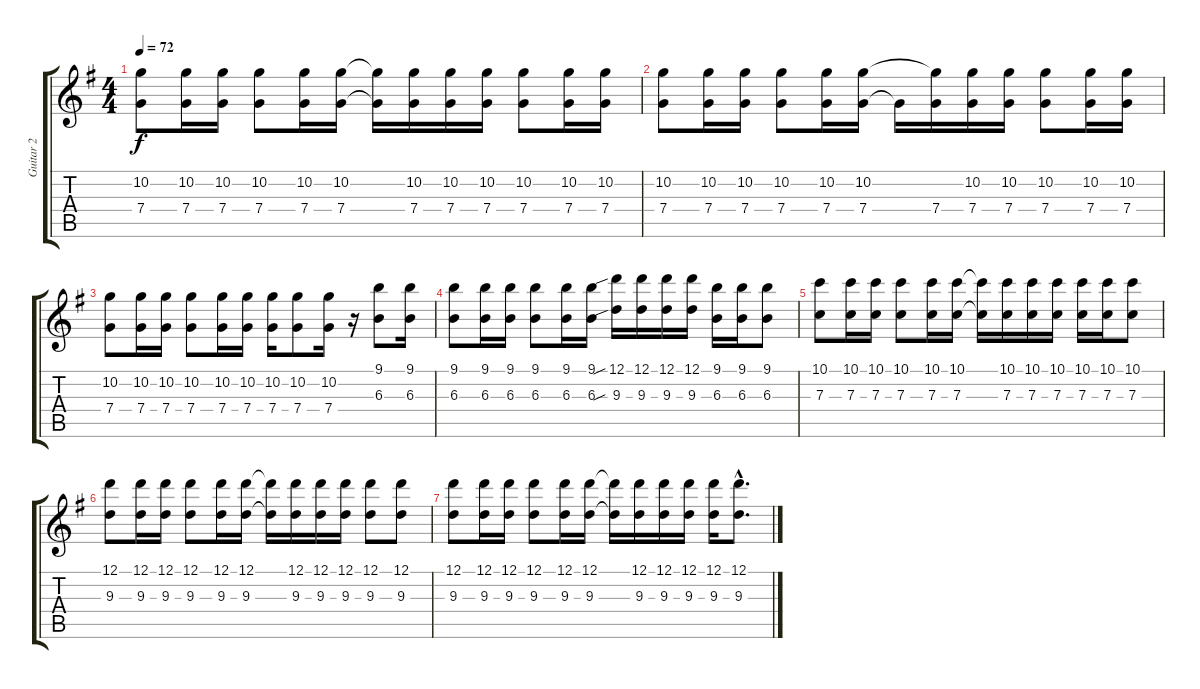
\track ("Guitar 2" "Guitar 2") {instrument distortionguitar}
\staff {score tabs}
\tuning (D4 A3 F3 C3 G2 C2) {hide}
\ts (4 4)
\tempo 72
\clef g2
\ks g
(10.2 7.4).8{dy f} (10.2 7.4).16 (10.2 7.4).16 (10.2 7.4).8 (10.2 7.4).16 (10.2 7.4).16 (10.2{t} 7.4{t}).16 (10.2 7.4).16 (10.2 7.4).16 (10.2 7.4).16 (10.2 7.4).8 (10.2 7.4).16 (10.2 7.4).16 |
(10.2 7.4).8 (10.2 7.4).16 (10.2 7.4).16 (10.2 7.4).8 (10.2 7.4).16 (10.2 7.4).16 7.4{t}.16 (10.2{t} 7.4).16 (10.2 7.4).16 (10.2 7.4).16 (10.2 7.4).8 (10.2 7.4).16 (10.2 7.4).16 |
(10.2 7.4).8 (10.2 7.4).16 (10.2 7.4).16 (10.2 7.4).8 (10.2 7.4).16 (10.2 7.4).16 (10.2 7.4).16 (10.2 7.4).8 (10.2 7.4).16 r.16 (9.1 6.3).8 (9.1 6.3).16 |
(9.1 6.3).8 (9.1 6.3).16 (9.1 6.3).16 (9.1 6.3).8 (9.1 6.3).16 (9.1 6.3).16 (12.1{sib} 9.3{sib}).16 (12.1 9.3).16 (12.1 9.3).16 (12.1 9.3).16 (9.1 6.3).16 (9.1 6.3).16 (9.1 6.3).8 |
(10.1 7.3).8 (10.1 7.3).16 (10.1 7.3).16 (10.1 7.3).8 (10.1 7.3).16 (10.1 7.3).16 (10.1{t} 7.3{t}).16 (10.1 7.3).16 (10.1 7.3).16 (10.1 7.3).16 (10.1 7.3).16 (10.1 7.3).16 (10.1 7.3).8 |
(12.1 9.3).8 (12.1 9.3).16 (12.1 9.3).16 (12.1 9.3).8 (12.1 9.3).16 (12.1 9.3).16 (12.1{t} 9.3{t}).16 (12.1 9.3).16 (12.1 9.3).16 (12.1 9.3).16 (12.1 9.3).8 (12.1 9.3).8 |
(12.1 9.3).8 (12.1 9.3).16 (12.1 9.3).16 (12.1 9.3).8 (12.1 9.3).16 (12.1 9.3).16 (12.1{t} 9.3{t}).16 (12.1 9.3).16 (12.1 9.3).16 (12.1 9.3).16 (12.1 9.3).16 (12.1{hac} 9.3{hac}).8{d}
